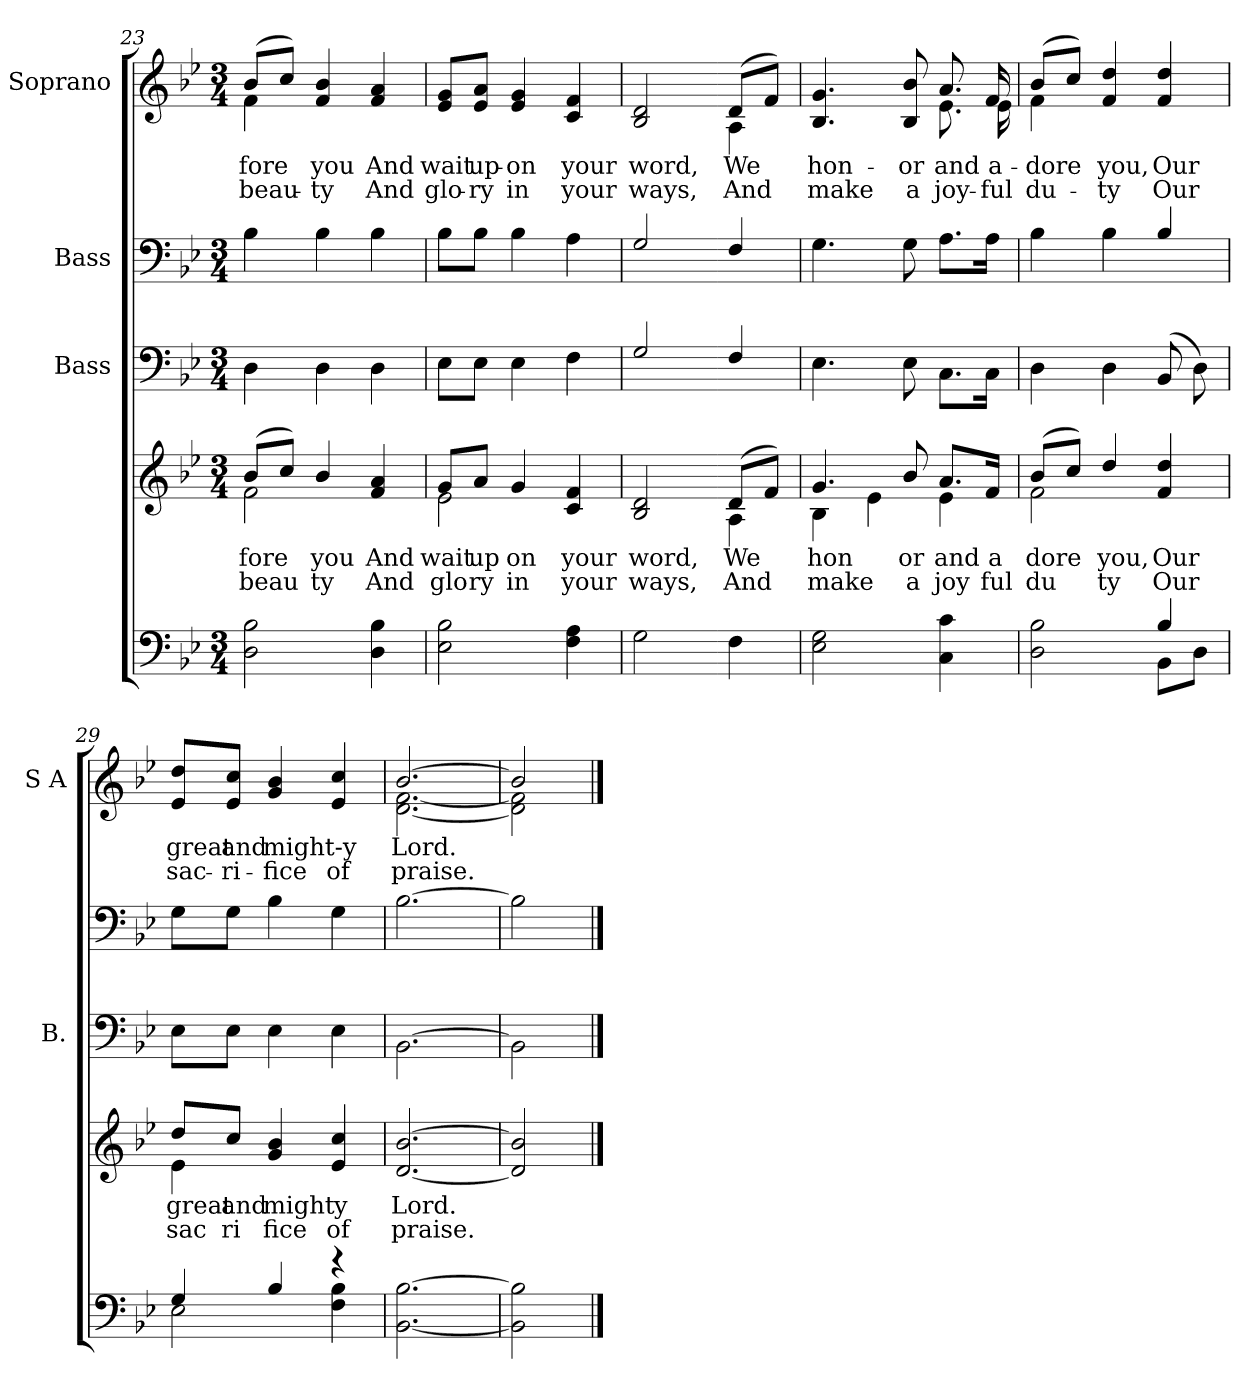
**kern	**kern	**text	**text	**kern	**kern	**kern	**text	**text
*part5	*part4	*part4	*part4	*part3	*part2	*part1	*part1	*part1
*staff5	*staff4	*staff4	*staff4	*staff3	*staff2	*staff1	*staff1	*staff1
*	*	*	*	*I"Bass	*I"Bass	*I"Soprano	*	*
*	*	*	*	*I'B.	*	*I'S A	*	*
*clefF4	*clefG2	*	*	*clefF4	*clefF4	*clefG2	*	*
*k[b-e-]	*k[b-e-]	*	*	*k[b-e-]	*k[b-e-]	*k[b-e-]	*	*
*M3/4	*M3/4	*	*	*M3/4	*M3/4	*M3/4	*	*
=23	=23	=23	=23	=23	=23	=23	=23	=23
*	*^	*	*	*	*	*^	*	*
!	!	!	!	!	!	!	!	!	!LO:LY:b	!LO:LY:b
2D\ 2B-\	(>8b-/L	2f\	fore	beau	4D\	4B-\	(>8b-/L	4f\	-fore	beau-
.	8cc/J)	.	.	.	.	.	8cc/J)	.	.	.
!	!	!	!	!	!	!	!	!	!LO:LY:b	!LO:LY:b
.	4b-/	.	you	ty	4D\	4B-\	4f/ 4b-/	2ryy	you	-ty
!	!	!	!	!	!	!	!	!	!LO:LY:b	!LO:LY:b
4D\ 4B-\	4f/ 4a/	4ryy	And	And	4D\	4B-\	4f/ 4a/	.	And	And
*	*	*	*	*	*	*	*v	*v	*	*
=24	=24	=24	=24	=24	=24	=24	=24	=24	=24
!	!	!	!	!	!	!	!	!LO:LY:b	!LO:LY:b
2E-\ 2B-\	8g/L	2e-\	wait	glo	8E-\L	8B-\L	8e-/ 8g/L	wait	glo-
!	!	!	!	!	!	!	!	!LO:LY:b	!LO:LY:b
.	8a/J	.	up	ry	8E-\J	8B-\J	8e-/ 8a/J	up-	-ry
!	!	!	!	!	!	!	!	!LO:LY:b	!LO:LY:b
.	4g/	.	on	in	4E-\	4B-\	4e-/ 4g/	-on	in
!	!	!	!	!	!	!	!	!LO:LY:b	!LO:LY:b
4F\ 4A\	4c/ 4f/	4ryy	your	your	4F\	4A\	4c/ 4f/	your	your
=25	=25	=25	=25	=25	=25	=25	=25	=25	=25
!	!	!	!	!	!	!	!	!LO:LY:b	!LO:LY:b
*	*v	*v	*	*	*	*	*	*	*
2G\	2B-/ 2d/	word,	ways,	2G/	2G/	2B-/ 2d/	word,	ways,
!!LO:LB:g=z
=26-	=26-	=26-	=26-	=26-	=26-	=26-	=26-	=26-
*	*^	*	*	*	*	*^	*	*
!	!	!	!	!	!	!	!	!	!LO:LY:b	!LO:LY:b
4F\	(>8d/L	4A\	We	And	4F/	4F/	(>8d/L	4A\	We	And
.	8f/J)	.	.	.	.	.	8f/J)	.	.	.
=27	=27	=27	=27	=27	=27	=27	=27	=27	=27	=27
!	!	!	!	!	!	!	!	!	!LO:LY:b	!LO:LY:b
2E-\ 2G\	4.g/	4B-\	hon	make	4.E-\	4.G\	4.B-/ 4.g/	2ryy	hon-	make
.	.	4e-\	.	.	.	.	.	.	.	.
!	!	!	!	!	!	!	!	!	!LO:LY:b	!LO:LY:b
.	8b-/	.	or	a	8E-\	8G\	8B-/ 8b-/	.	-or	a
!	!	!	!	!	!	!	!	!	!LO:LY:b	!LO:LY:b
4C\ 4c\	8.a/L	4e-\	and	joy	8.C\L	8.A\L	8.a/	8.e-\	and	joy-
!	!	!	!	!	!	!	!	!	!LO:LY:b	!LO:LY:b
.	16f/Jk	.	a	ful	16C\Jk	16A\Jk	16f/	16e-\	a-	-ful
=28	=28	=28	=28	=28	=28	=28	=28	=28	=28	=28
*^	*	*	*	*	*	*^	*	*	*	*
!	!	!	!	!	!	!	!	!	!	!	!LO:LY:b	!LO:LY:b
2ryy	2D\ 2B-\	(>8b-/L	2f\	dore	du	4D\	2ryy	4B-\	(>8b-/L	4f\	-dore	du-
.	.	8cc/J)	.	.	.	.	.	.	8cc/J)	.	.	.
!	!	!	!	!	!	!	!	!	!	!	!LO:LY:b	!LO:LY:b
.	.	4dd/	.	you,	ty	4D\	.	4B-\	4f/ 4dd/	2ryy	you,	-ty
!	!	!	!	!	!	!	!	!	!	!	!LO:LY:b	!LO:LY:b
4B-/	8BB-\L	4f/ 4dd/	4ryy	Our	Our	(>8BB-/	4B-/	4ryy	4f/ 4dd/	.	Our	Our
.	8D\J	.	.	.	.	8D\)	.	.	.	.	.	.
*	*	*	*	*	*	*	*v	*v	*	*	*	*
*	*	*	*	*	*	*	*	*v	*v	*	*
=29	=29	=29	=29	=29	=29	=29	=29	=29	=29	=29
!	!	!	!	!	!	!	!	!	!LO:LY:b	!LO:LY:b
4G/	2E-\	8dd/L	4e-\	great	sac	8E-\L	8G\L	8e-/ 8dd/L	great	sac-
!	!	!	!	!	!	!	!	!	!LO:LY:b	!LO:LY:b
.	.	8cc/J	.	and	ri	8E-\J	8G\J	8e-/ 8cc/J	and	-ri-
!	!	!	!	!	!	!	!	!	!LO:LY:b	!LO:LY:b
4B-/	.	4g/ 4b-/	2ryy	might	fice	4E-\	4B-\	4g/ 4b-/	might-y	-fice
!	!	!	!	!	!	!	!	!	!	!LO:LY:b
4rg	4F\ 4B-\	4e-/ 4cc/	.	y	of	4E-\	4G\	4e-/ 4cc/	.	of
*	*	*v	*v	*	*	*	*	*	*	*
=30	=30	=30	=30	=30	=30	=30	=30	=30	=30
*	*	*	*	*	*	*	*^	*	*
!	!	!	!	!	!	!	!	!	!LO:LY:b	!LO:LY:b
*v	*v	*	*	*	*	*	*	*	*	*
[2.BB-\ [2.B-\	[2.d/ [2.b-/	Lord.	praise.	[2.BB-\	[2.B-\	[2.b-/	[2.d\ [2.f\	Lord.	praise.
=31	=31	=31	=31	=31	=31	=31	=31	=31	=31
2BB-\] 2B-\]	2d/] 2b-/]	.	.	2BB-\]	2B-\]	2b-/]	2d\] 2f\]	.	.
*	*	*	*	*	*	*v	*v	*	*
==	==	==	==	==	==	==	==	==
*-	*-	*-	*-	*-	*-	*-	*-	*-
